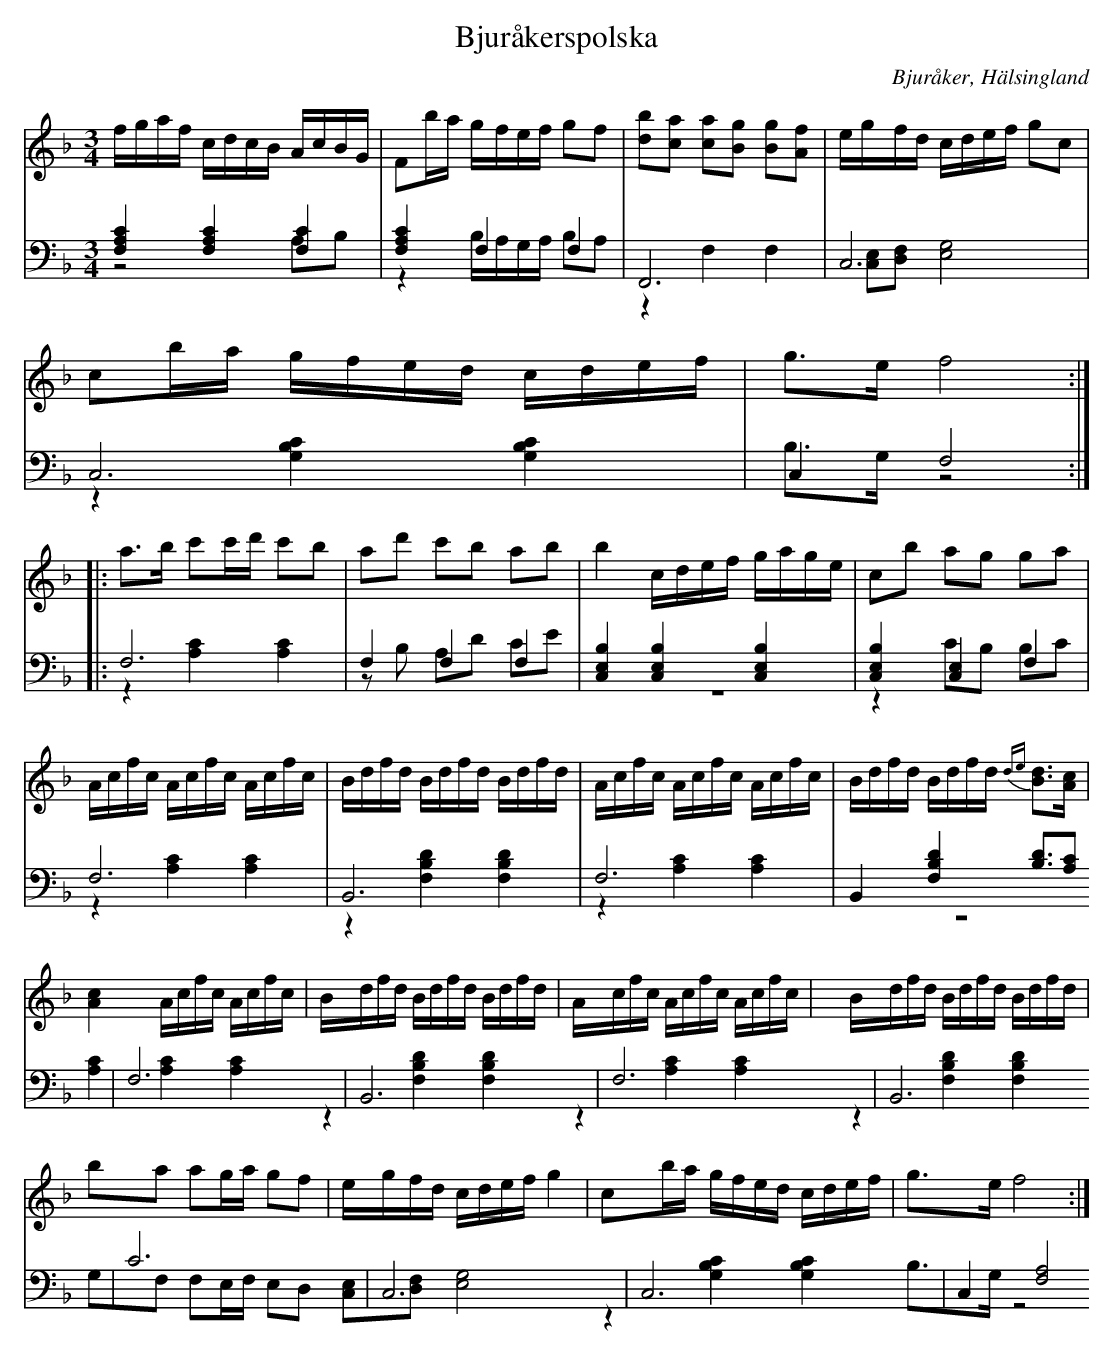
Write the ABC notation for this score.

X:1
T: Bjuråkerspolska
O: Bjuråker, Hälsingland
M: 3/4
L: 1/16
K: F
V:1
V:2
V:3 merge
V:1
fgaf cdcB AcBG|F2ba gfef g2f2|[d2b2][c2a2] [c2a2][B2g2] [B2g2][A2f2] |egfd cdef g2c2|
c2ba gfed cdef|g2>e2 f8:|
|:a2>b2 c'2c'd' c'2b2|a2d'2 c'2b2 a2b2|b4 cdef gage|c2b2 a2g2 g2a2|
Acfc Acfc Acfc|Bdfd Bdfd Bdfd|Acfc Acfc Acfc|Bdfd Bdfd {de}[B2d2]>[A2c2]|
[A4c4] Acfc Acfc|Bdfd Bdfd Bdfd|Acfc Acfc Acfc|Bdfd Bdfd Bdfd|
b2a2 a2ga g2f2|egfd cdef g4|c2ba gfed cdef|g2>e2 f8:|
V:2 clef=bass
[F,4A,4C4] [F,4A,4C4] [F,4C4]|[F,4A,4C4] F,4 F,4|F,,12|C,12|
C,12|C,4 F,8:|
|:F,12|F,4 F,4 F,4|[C,4E,4B,4] [C,4E,4B,4] [C,4E,4B,4]|[C,4E,4B,4] [C,4E,4] F,4|
F,12|B,,12|F,12|B,,4 [F,4B,4D4] [B,2D2]>[A,4C4]|
F,12|B,,12|F,12|B,,12|
C12|C,12|C,12|C,4 [F,8A,8]:|
V:3 clef=bass
z8 A,2B,2|z4 B,A,G,A, B,2A,2|z4 F,4 F,4|[C,2E,2][D,2F,2] [E,8G,8]|
z4 [G,4B,4C4] [G,4B,4C4]|B,2>G,2 z8:|
|:z4 [A,4C4] [A,4C4]|z2B,2 A,2D2 C2E2|z12|z4 C2B,2 B,2C2|
z4 [A,4C4] [A,4C4]|z4 [F,4B,4D4] [F,4B,4D4]|z4 [A,4C4] [A,4C4]|z12|
[A,4C4] [A,4C4] [A,4C4]|z4 [F,4B,4D4] [F,4B,4D4]|z4 [A,4C4] [A,4C4]|
|z4 [F,4B,4D4] [F,4B,4D4]|G,2F,2 F,2E,F, E,2D,2|[C,2E,2][D,2F,2] [E,8G,8]|z4 [G,4B,4C4] [G,4B,4C4]|B,2>G,2 z8:|
